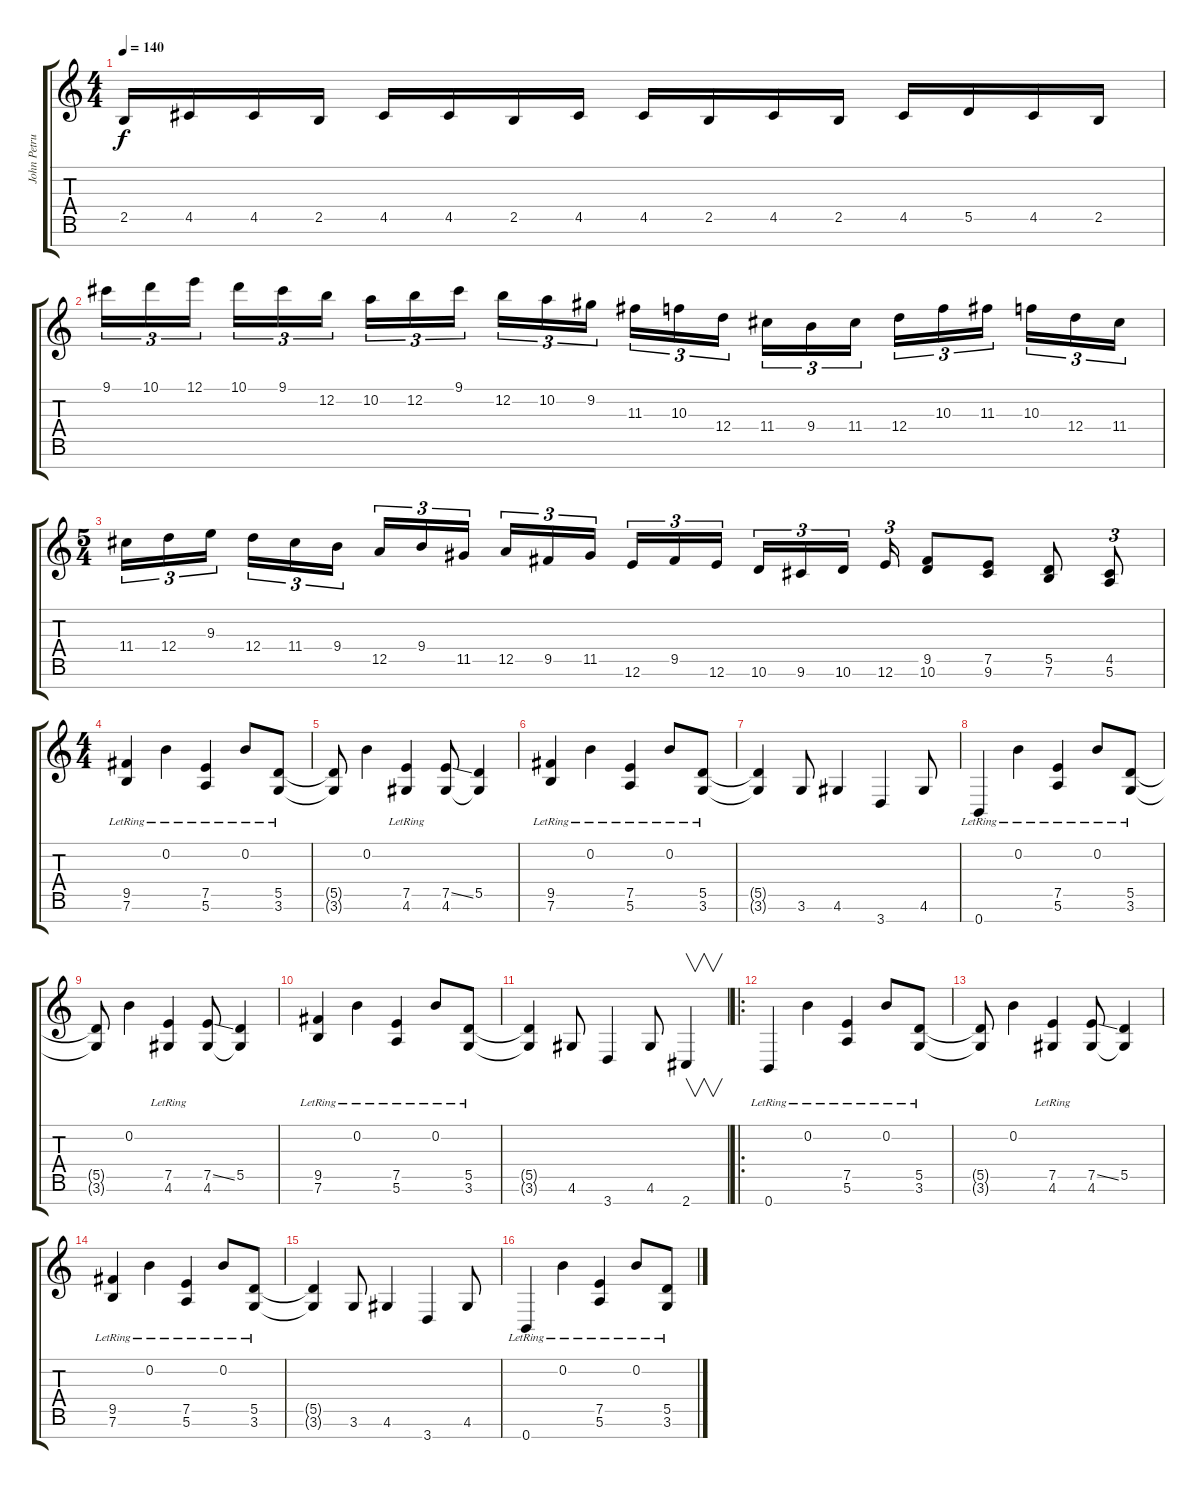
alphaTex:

\track ("John Petrucci" "John Petru") {instrument distortionguitar}
\staff {score tabs}
\tuning (E4 B3 G3 D3 A2 E2 B1) {hide}
\ts (4 4)
\tempo 140
\clef g2
\ks c
2.5.16{dy f} 4.5.16 4.5.16 2.5.16 4.5.16 4.5.16 2.5.16 4.5.16 4.5.16 2.5.16 4.5.16 2.5.16 4.5.16 5.5.16 4.5.16 2.5.16 |
9.1.16{tu (3 2)} 10.1.16{tu (3 2)} 12.1.16{tu (3 2)} 10.1.16{tu (3 2)} 9.1.16{tu (3 2)} 12.2.16{tu (3 2)} 10.2.16{tu (3 2)} 12.2.16{tu (3 2)} 9.1.16{tu (3 2)} 12.2.16{tu (3 2)} 10.2.16{tu (3 2)} 9.2.16{tu (3 2)} 11.3.16{tu (3 2)} 10.3.16{tu (3 2)} 12.4.16{tu (3 2)} 11.4.16{tu (3 2)} 9.4.16{tu (3 2)} 11.4.16{tu (3 2)} 12.4.16{tu (3 2)} 10.3.16{tu (3 2)} 11.3.16{tu (3 2)} 10.3.16{tu (3 2)} 12.4.16{tu (3 2)} 11.4.16{tu (3 2)} |
\ts (5 4)
11.4.16{tu (3 2)} 12.4.16{tu (3 2)} 9.3.16{tu (3 2)} 12.4.16{tu (3 2)} 11.4.16{tu (3 2)} 9.4.16{tu (3 2)} 12.5.16{tu (3 2)} 9.4.16{tu (3 2)} 11.5.16{tu (3 2)} 12.5.16{tu (3 2)} 9.5.16{tu (3 2)} 11.5.16{tu (3 2)} 12.6.16{tu (3 2)} 9.5.16{tu (3 2)} 12.6.16{tu (3 2)} 10.6.16{tu (3 2)} 9.6.16{tu (3 2)} 10.6.16{tu (3 2)} 12.6.16{tu (3 2)} (9.5 10.6).8 (7.5 9.6).8 (5.5 7.6).8 (4.5 5.6).8{tu (3 2)} |
\ts (4 4)
(9.5{lr} 7.6{lr}).4 0.2{lr}.4 (7.5{lr} 5.6{lr}).4 0.2{lr}.8 (5.5{lr} 3.6{lr}).8 |
(5.5{t} 3.6{t}).8 0.2.4 (7.5 4.6{lr}).4 (7.5{ss} 4.6).8 (5.5 4.6{t}).4 |
(9.5{lr} 7.6{lr}).4 0.2{lr}.4 (7.5{lr} 5.6{lr}).4 0.2{lr}.8 (5.5{lr} 3.6{lr}).8 |
(5.5{t} 3.6{t}).4 3.6.8 4.6.4 3.7.4 4.6.8 |
0.7{lr}.4 0.2{lr}.4 (7.5{lr} 5.6{lr}).4 0.2{lr}.8 (5.5{lr} 3.6{lr}).8 |
(5.5{t} 3.6{t}).8 0.2.4 (7.5 4.6{lr}).4 (7.5{ss} 4.6).8 (5.5 4.6{t}).4 |
(9.5{lr} 7.6{lr}).4 0.2{lr}.4 (7.5{lr} 5.6{lr}).4 0.2{lr}.8 (5.5{lr} 3.6{lr}).8 |
(5.5{t} 3.6{t}).4 4.6.8 3.7.4 4.6.8 2.7.4{v} |
\ro
0.7{lr}.4 0.2{lr}.4 (7.5{lr} 5.6{lr}).4 0.2{lr}.8 (5.5{lr} 3.6{lr}).8 |
(5.5{t} 3.6{t}).8 0.2.4 (7.5 4.6{lr}).4 (7.5{ss} 4.6).8 (5.5 4.6{t}).4 |
(9.5{lr} 7.6{lr}).4 0.2{lr}.4 (7.5{lr} 5.6{lr}).4 0.2{lr}.8 (5.5{lr} 3.6{lr}).8 |
(5.5{t} 3.6{t}).4 3.6.8 4.6.4 3.7.4 4.6.8 |
0.7{lr}.4 0.2{lr}.4 (7.5{lr} 5.6{lr}).4 0.2{lr}.8 (5.5{lr} 3.6{lr}).8
